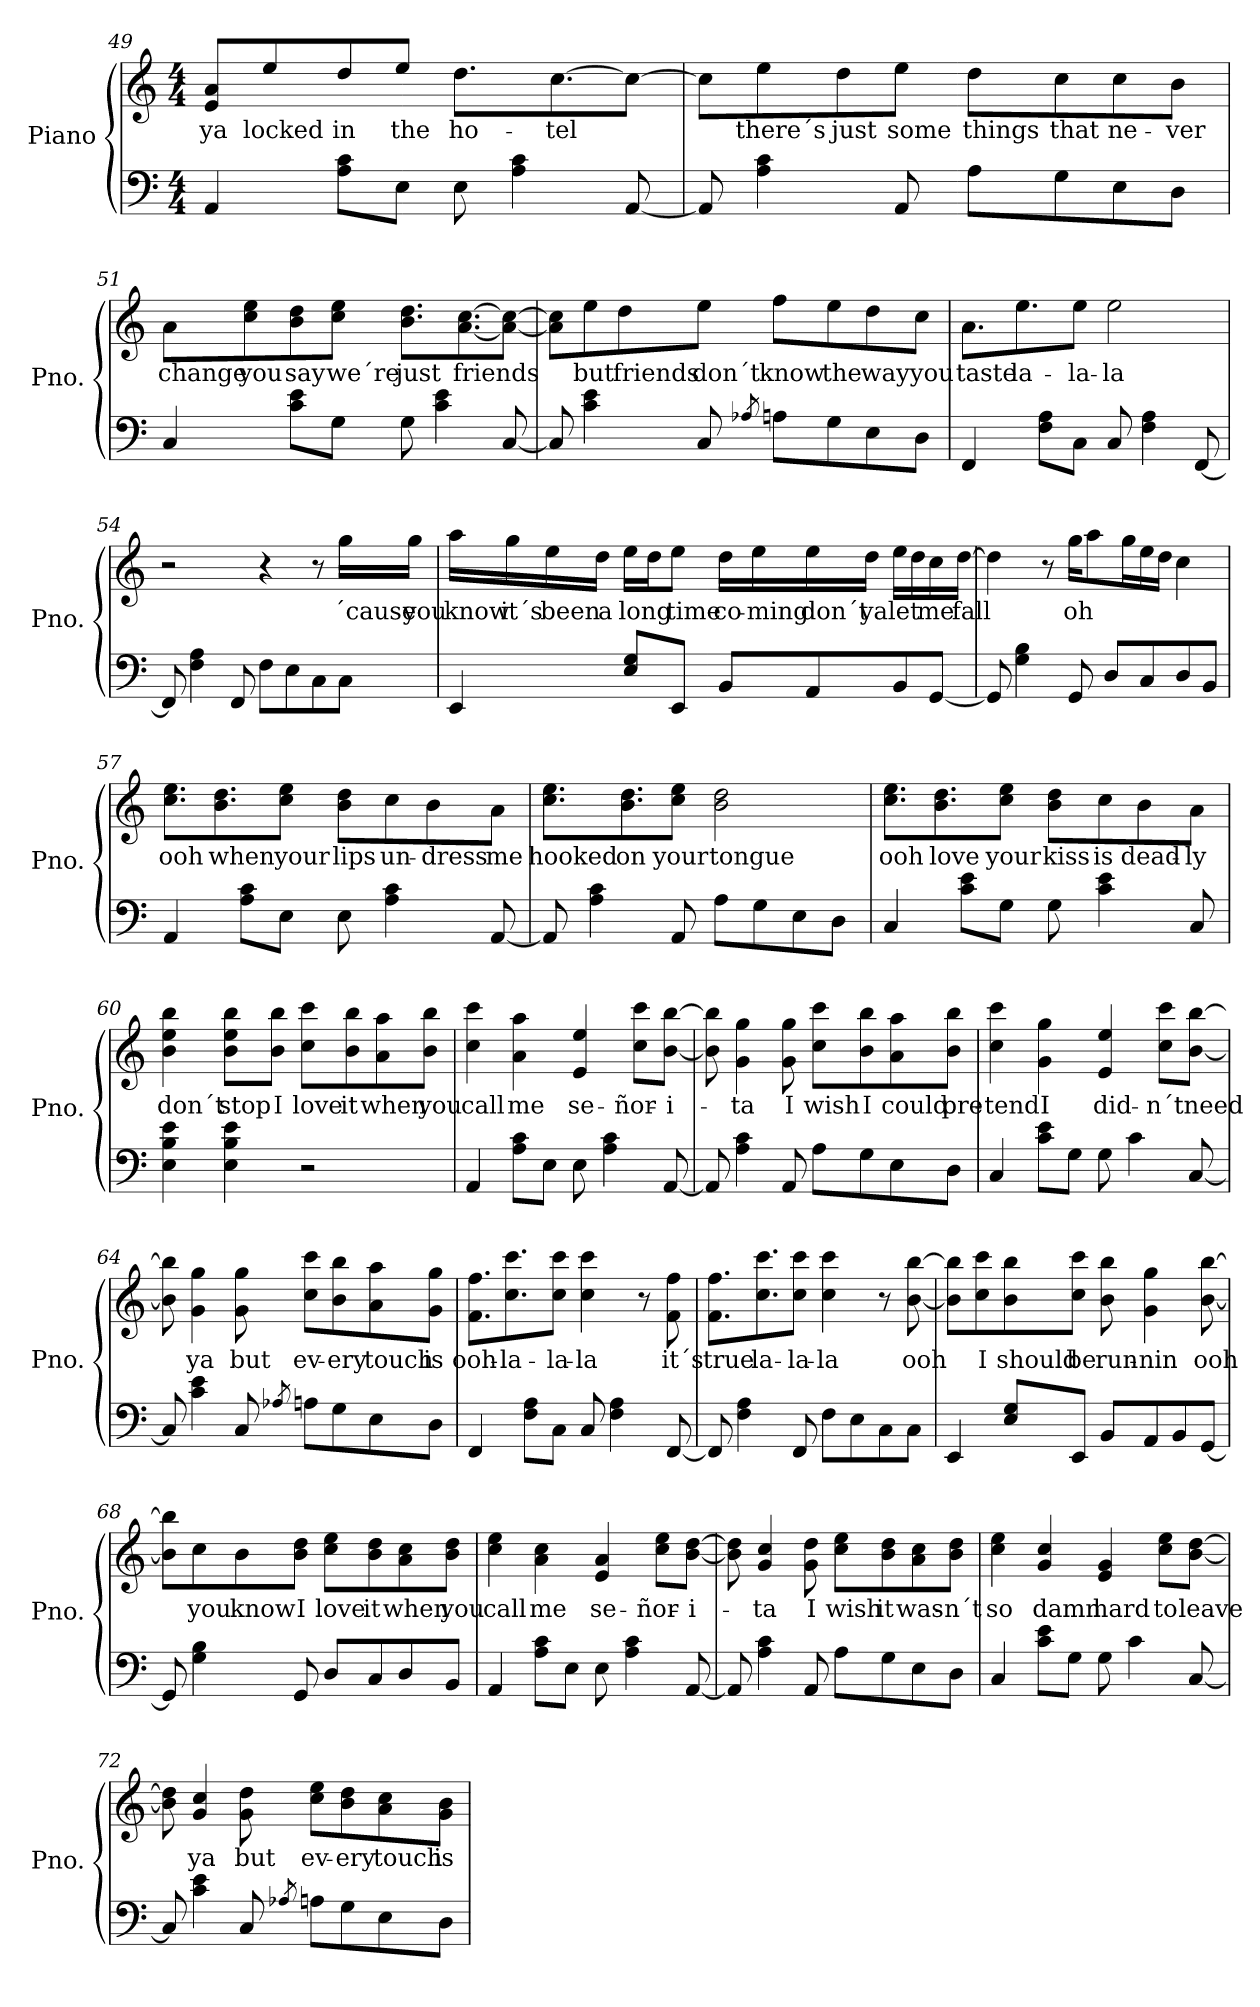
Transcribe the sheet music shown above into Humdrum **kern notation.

**kern	**kern	**text
*part1	*part1	*part1
*staff2	*staff1	*staff1
*I"Piano	*	*
*I'Pno.	*	*
*clefF4	*clefG2	*
*k[]	*k[]	*
*M4/4	*M4/4	*
=49	=49	=49
!	!	!LO:LY:b
4AA/	8e/ 8a/L	ya
!	!	!LO:LY:b
.	8ee/	locked
!	!	!LO:LY:b
8A\ 8c\L	8dd/	in
!	!	!LO:LY:b
8E\J	8ee/J	the
!	!	!LO:LY:b
8E\	8.dd\L	ho-
4A\ 4c\	.	.
!	!	!LO:LY:b
.	[8.cc\	-tel
[8AA/	8cc\J_	.
!!LO:LB:g=z
=50	=50	=50
8AA/]	8cc\L]	.
!	!	!LO:LY:b
4A\ 4c\	8ee\	there´s
!	!	!LO:LY:b
.	8dd\	just
!	!	!LO:LY:b
8AA/	8ee\J	some
!	!	!LO:LY:b
8A\L	8dd\L	things
!	!	!LO:LY:b
8G\	8cc\	that
!	!	!LO:LY:b
8E\	8cc\	ne-
!	!	!LO:LY:b
8D\J	8b\J	-ver
=51	=51	=51
!	!	!LO:LY:b
4C/	8a\L	change
!	!	!LO:LY:b
.	8cc\ 8ee\	you
!	!	!LO:LY:b
8c\ 8e\L	8b\ 8dd\	say
!	!	!LO:LY:b
8G\J	8cc\ 8ee\J	we´re
!	!	!LO:LY:b
8G\	8.b\ 8.dd\L	just
4c\ 4e\	.	.
!	!	!LO:LY:b
.	[8.a\ [8.cc\	friends
[8C/	8a\_ 8cc\_J	.
!!LO:PB:g=z
=52	=52	=52
8C/]	8a\] 8cc\]L	.
!	!	!LO:LY:b
4c\ 4e\	8ee\	but
!	!	!LO:LY:b
.	8dd\	friends
!	!	!LO:LY:b
8C/	8ee\J	don´t
8qA-X/	.	.
!	!	!LO:LY:b
8An\L	8ff\L	know
!	!	!LO:LY:b
8G\	8ee\	the
!	!	!LO:LY:b
8E\	8dd\	way
!	!	!LO:LY:b
8D\J	8cc\J	you
=53	=53	=53
!	!	!LO:LY:b
4FF/	8.a\L	taste
!	!	!LO:LY:b
.	8.ee\	la-
8F\ 8A\L	.	.
!	!	!LO:LY:b
8C\J	8ee\J	-la-
!	!	!LO:LY:b
8C/	2ee\	-la
4F\ 4A\	.	.
[8FF/	.	.
=54	=54	=54
8FF/]	2r	.
4F\ 4A\	.	.
8FF/	.	.
8F\L	4r	.
8E\	.	.
8C\	8r	.
!	!	!LO:LY:b
8C\J	16gg\LL	´cause
!	!	!LO:LY:b
.	16gg\JJ	you
!!LO:LB:g=z
=55	=55	=55
!	!	!LO:LY:b
4EE/	16aa\LL	know
!	!	!LO:LY:b
.	16gg\	it´s
!	!	!LO:LY:b
.	16ee\	been
!	!	!LO:LY:b
.	16dd\JJ	a
!	!	!LO:LY:b
8E/ 8G/L	16ee\LL	long
.	16dd\J	.
!	!	!LO:LY:b
8EE/J	8ee\J	time
!	!	!LO:LY:b
8BB/L	16dd\LL	co-
!	!	!LO:LY:b
.	16ee\	-ming
!	!	!LO:LY:b
8AA/	16ee\	don´t
!	!	!LO:LY:b
.	16dd\JJ	ya
!	!	!LO:LY:b
8BB/	16ee\LL	let
.	16dd\	.
!	!	!LO:LY:b
[8GG/J	16cc\	me
!	!	!LO:LY:b
.	[16dd\JJ	fall
=56	=56	=56
8GG/]	4dd\]	.
4G\ 4B\	.	.
.	8r	.
!	!	!LO:LY:b
8GG/	16gg\KL	oh
.	8aa\	.
8D/L	.	.
.	16gg\L	.
8C/	16ee\	.
.	16dd\JJ	.
8D/	4cc\	.
8BB/J	.	.
!!LO:LB:g=z
=57	=57	=57
!	!	!LO:LY:b
4AA/	8.cc\ 8.ee\L	ooh
!	!	!LO:LY:b
.	8.b\ 8.dd\	when
8A\ 8c\L	.	.
!	!	!LO:LY:b
8E\J	8cc\ 8ee\J	your
!	!	!LO:LY:b
8E\	8b\ 8dd\L	lips
!	!	!LO:LY:b
4A\ 4c\	8cc\	un-
!	!	!LO:LY:b
.	8b\	-dress
!	!	!LO:LY:b
[8AA/	8a\J	me
=58	=58	=58
!	!	!LO:LY:b
8AA/]	8.cc\ 8.ee\L	hooked
4A\ 4c\	.	.
!	!	!LO:LY:b
.	8.b\ 8.dd\	on
!	!	!LO:LY:b
8AA/	8cc\ 8ee\J	your
!	!	!LO:LY:b
8A\L	2b\ 2dd\	tongue
8G\	.	.
8E\	.	.
8D\J	.	.
=59	=59	=59
!	!	!LO:LY:b
4C/	8.cc\ 8.ee\L	ooh
!	!	!LO:LY:b
.	8.b\ 8.dd\	love
8c\ 8e\L	.	.
!	!	!LO:LY:b
8G\J	8cc\ 8ee\J	your
!	!	!LO:LY:b
8G\	8b\ 8dd\L	kiss
!	!	!LO:LY:b
4c\ 4e\	8cc\	is
!	!	!LO:LY:b
.	8b\	dead-
!	!	!LO:LY:b
8C/	8a\J	-ly
!!LO:LB:g=z
=60	=60	=60
!	!	!LO:LY:b
4E\ 4B\ 4e\	4b\ 4ee\ 4bb\	don´t
!	!	!LO:LY:b
4E\ 4B\ 4e\	8b\ 8ee\ 8bb\L	stop
!	!	!LO:LY:b
.	8b\ 8bb\J	I
!	!	!LO:LY:b
2r	8cc\ 8ccc\L	love
!	!	!LO:LY:b
.	8b\ 8bb\	it
!	!	!LO:LY:b
.	8a\ 8aa\	when
!	!	!LO:LY:b
.	8b\ 8bb\J	you
=61	=61	=61
!	!	!LO:LY:b
4AA/	4cc\ 4ccc\	call
!	!	!LO:LY:b
8A\ 8c\L	4a\ 4aa\	me
8E\J	.	.
!	!	!LO:LY:b
8E\	4e/ 4ee/	se-
4A\ 4c\	.	.
!	!	!LO:LY:b
.	8cc\ 8ccc\L	-ñor-
!	!	!LO:LY:b
[8AA/	[8b\ [8bb\J	-i-
=62	=62	=62
8AA/]	8b\] 8bb\]	.
!	!	!LO:LY:b
4A\ 4c\	4g\ 4gg\	-ta
!	!	!LO:LY:b
8AA/	8g\ 8gg\	I
!	!	!LO:LY:b
8A\L	8cc\ 8ccc\L	wish
!	!	!LO:LY:b
8G\	8b\ 8bb\	I
!	!	!LO:LY:b
8E\	8a\ 8aa\	could
!	!	!LO:LY:b
8D\J	8b\ 8bb\J	pre-
=63	=63	=63
!	!	!LO:LY:b
4C/	4cc\ 4ccc\	-tend
!	!	!LO:LY:b
8c\ 8e\L	4g\ 4gg\	I
8G\J	.	.
!	!	!LO:LY:b
8G\	4e/ 4ee/	did-
4c\	.	.
!	!	!LO:LY:b
.	8cc\ 8ccc\L	-n´t
!	!	!LO:LY:b
[8C/	[8b\ [8bb\J	need
!!LO:LB:g=z
=64	=64	=64
8C/]	8b\] 8bb\]	.
!	!	!LO:LY:b
4c\ 4e\	4g\ 4gg\	ya
!	!	!LO:LY:b
8C/	8g\ 8gg\	but
8qA-X/	.	.
!	!	!LO:LY:b
8An\L	8cc\ 8ccc\L	ev-
!	!	!LO:LY:b
8G\	8b\ 8bb\	-ery
!	!	!LO:LY:b
8E\	8a\ 8aa\	touch
!	!	!LO:LY:b
8D\J	8g\ 8gg\J	is
=65	=65	=65
!	!	!LO:LY:b
4FF/	8.f\ 8.ff\L	ooh-
!	!	!LO:LY:b
.	8.cc\ 8.ccc\	-la-
8F\ 8A\L	.	.
!	!	!LO:LY:b
8C\J	8cc\ 8ccc\J	-la-
!	!	!LO:LY:b
8C/	4cc\ 4ccc\	-la
4F\ 4A\	.	.
.	8r	.
!	!	!LO:LY:b
[8FF/	8f\ 8ff\	it´s
=66	=66	=66
!	!	!LO:LY:b
8FF/]	8.f\ 8.ff\L	true
4F\ 4A\	.	.
!	!	!LO:LY:b
.	8.cc\ 8.ccc\	la-
!	!	!LO:LY:b
8FF/	8cc\ 8ccc\J	-la-
!	!	!LO:LY:b
8F\L	4cc\ 4ccc\	-la
8E\	.	.
8C\	8r	.
!	!	!LO:LY:b
8C\J	[8b\ [8bb\	ooh
!!LO:PB:g=z
=67	=67	=67
4EE/	8b\] 8bb\]L	.
!	!	!LO:LY:b
.	8cc\ 8ccc\	I
!	!	!LO:LY:b
8E/ 8G/L	8b\ 8bb\	should
!	!	!LO:LY:b
8EE/J	8cc\ 8ccc\J	be
!	!	!LO:LY:b
8BB/L	8b\ 8bb\	run-
!	!	!LO:LY:b
8AA/	4g\ 4gg\	-nin
8BB/	.	.
!	!	!LO:LY:b
[8GG/J	[8b\ [8bb\	ooh
=68	=68	=68
8GG/]	8b\] 8bb\]L	.
!	!	!LO:LY:b
4G\ 4B\	8cc\	you
!	!	!LO:LY:b
.	8b\	know
!	!	!LO:LY:b
8GG/	8b\ 8dd\J	I
!	!	!LO:LY:b
8D/L	8cc\ 8ee\L	love
!	!	!LO:LY:b
8C/	8b\ 8dd\	it
!	!	!LO:LY:b
8D/	8a\ 8cc\	when
!	!	!LO:LY:b
8BB/J	8b\ 8dd\J	you
=69	=69	=69
!	!	!LO:LY:b
4AA/	4cc\ 4ee\	call
!	!	!LO:LY:b
8A\ 8c\L	4a\ 4cc\	me
8E\J	.	.
!	!	!LO:LY:b
8E\	4e/ 4a/	se-
4A\ 4c\	.	.
!	!	!LO:LY:b
.	8cc\ 8ee\L	-ñor-
!	!	!LO:LY:b
[8AA/	[8b\ [8dd\J	-i-
!!LO:LB:g=z
=70	=70	=70
8AA/]	8b\] 8dd\]	.
!	!	!LO:LY:b
4A\ 4c\	4g/ 4cc/	-ta
!	!	!LO:LY:b
8AA/	8g\ 8dd\	I
!	!	!LO:LY:b
8A\L	8cc\ 8ee\L	wish
!	!	!LO:LY:b
8G\	8b\ 8dd\	it
!	!	!LO:LY:b
8E\	8a\ 8cc\	was-
!	!	!LO:LY:b
8D\J	8b\ 8dd\J	-n´t
=71	=71	=71
!	!	!LO:LY:b
4C/	4cc\ 4ee\	so
!	!	!LO:LY:b
8c\ 8e\L	4g/ 4cc/	damn
8G\J	.	.
!	!	!LO:LY:b
8G\	4e/ 4g/	hard
4c\	.	.
!	!	!LO:LY:b
.	8cc\ 8ee\L	to
!	!	!LO:LY:b
[8C/	[8b\ [8dd\J	leave
=72	=72	=72
8C/]	8b\] 8dd\]	.
!	!	!LO:LY:b
4c\ 4e\	4g/ 4cc/	ya
!	!	!LO:LY:b
8C/	8g\ 8dd\	but
8qA-X/	.	.
!	!	!LO:LY:b
8An\L	8cc\ 8ee\L	ev-
!	!	!LO:LY:b
8G\	8b\ 8dd\	-ery
!	!	!LO:LY:b
8E\	8a\ 8cc\	touch
!	!	!LO:LY:b
8D\J	8g\ 8b\J	is
=	=	=
*-	*-	*-
